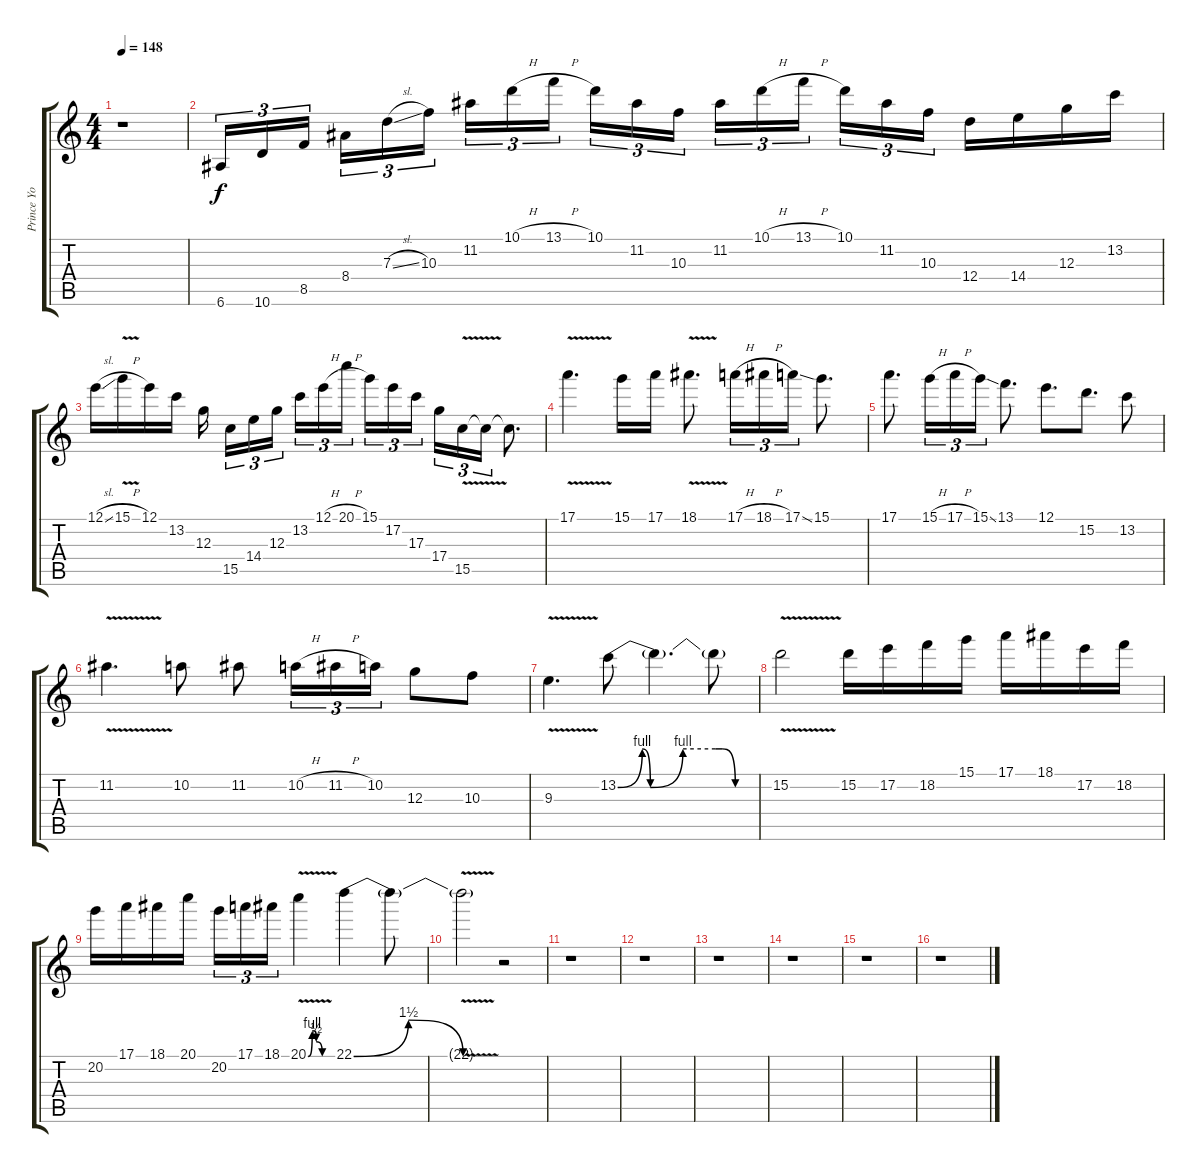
\track ("Prince Yo (Lead G1)" "Prince Yo ") {instrument distortionguitar}
\staff {score tabs}
\tuning (E4 B3 G3 D3 A2 E2) {hide}
\ts (4 4)
\tempo 148
\clef g2
\ks c
r.1{dy f} |
6.6.16{tu (3 2) balance 8} 10.6.16{tu (3 2)} 8.5.16{tu (3 2) beam splitsecondary} 8.4.16{tu (3 2)} 7.3{sl}.16{tu (3 2)} 10.3.16{tu (3 2)} 11.2.16{tu (3 2)} 10.1{h}.16{tu (3 2)} 13.1{h}.16{tu (3 2) beam splitsecondary} 10.1.16{tu (3 2)} 11.2.16{tu (3 2)} 10.3.16{tu (3 2)} 11.2.16{tu (3 2)} 10.1{h}.16{tu (3 2)} 13.1{h}.16{tu (3 2) beam splitsecondary} 10.1.16{tu (3 2)} 11.2.16{tu (3 2)} 10.3.16{tu (3 2)} 12.4.16 14.4.16 12.3.16 13.2.16 |
12.1{sl}.16 15.1{v h}.16 12.1.16 13.2.16 12.3.16{beam splitsecondary} 15.5.16{tu (3 2)} 14.4.16{tu (3 2)} 12.3.16{tu (3 2) beam splitsecondary} 13.2.16{tu (3 2)} 12.1{h}.16{tu (3 2)} 20.1{h}.16{tu (3 2) beam splitsecondary} 15.1.16{tu (3 2)} 17.2.16{tu (3 2)} 17.3.16{tu (3 2) beam splitsecondary} 17.4.16{tu (3 2)} 15.5{v}.16{tu (3 2)} 15.5{t}.16{tu (3 2)} 15.5{t}.8{d} |
17.1{v}.4{d} 15.1.16 17.1.16 18.1{v}.8{d} 17.1{h}.16{tu (3 2)} 18.1{h}.16{tu (3 2)} 17.1{ss}.16{tu (3 2)} 15.1.8{d} |
17.1.8{d} 15.1{h}.16{tu (3 2)} 17.1{h}.16{tu (3 2)} 15.1{ss}.16{tu (3 2)} 13.1.8{d} 12.1.8{d} 15.2.8{d} 13.2.8 |
11.2{v}.4{d} 10.2.8 11.2.8 10.2{h}.16{tu (3 2)} 11.2{h}.16{tu (3 2)} 10.2.16{tu (3 2)} 12.3.8 10.3.8 |
9.3{v}.4{d} 13.2{be (custom 0 0 15 4 20 0 40 4 60 4)}.8 13.2{t}.4{d} 13.2{be (custom 0 4 10 4 30 0 60 0) t}.8 |
15.2{v}.2 15.2.16 17.2.16 18.2.16 15.1.16 17.1.16 18.1.16 17.2.16 18.2.16 |
20.2.16 17.1.16 18.1.16 20.1.16 20.2.16{tu (3 2)} 17.1.16{tu (3 2)} 18.1.16{tu (3 2)} 20.1{be (custom 0 0 10 4 15 4 20 2 35 0 60 0) v}.4 22.1{be (bendrelease 0 0 5 6 40 6 60 0)}.4 22.1{t}.8 |
22.1{v t}.2 r.2 |
r.1 |
r.1 |
r.1 |
r.1 |
r.1 |
r.1
